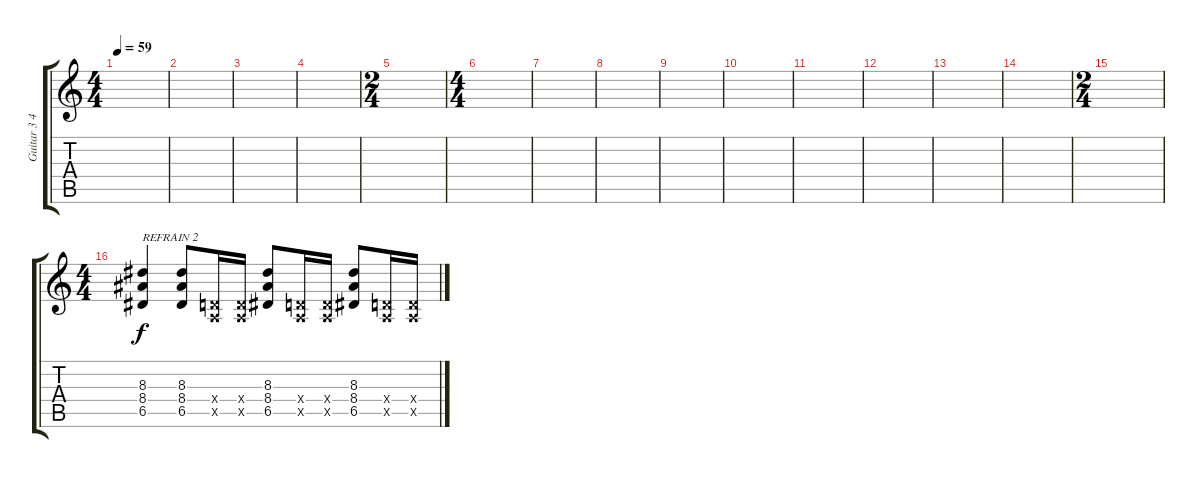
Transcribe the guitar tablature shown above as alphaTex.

\track ("Guitar 3 4 et 5" "Guitar 3 4") {instrument distortionguitar}
\staff {score tabs}
\tuning (E4 B3 G3 D3 A2 E2) {hide}
\ts (4 4)
\tempo 59
\clef g2
\ks c
|
|
|
|
\ts (2 4)
|
\ts (4 4)
|
|
|
|
|
|
|
|
|
\ts (2 4)
|
\ts (4 4)
(8.3 8.4 6.5).4{txt "REFRAIN 2" instrument distortionguitar} (8.3 8.4 6.5).8 (0.4{x} 0.5{x}).16 (0.4{x} 0.5{x}).16 (8.3 8.4 6.5).8 (0.4{x} 0.5{x}).16 (0.4{x} 0.5{x}).16 (8.3 8.4 6.5).8 (0.4{x} 0.5{x}).16 (0.4{x} 0.5{x}).16
